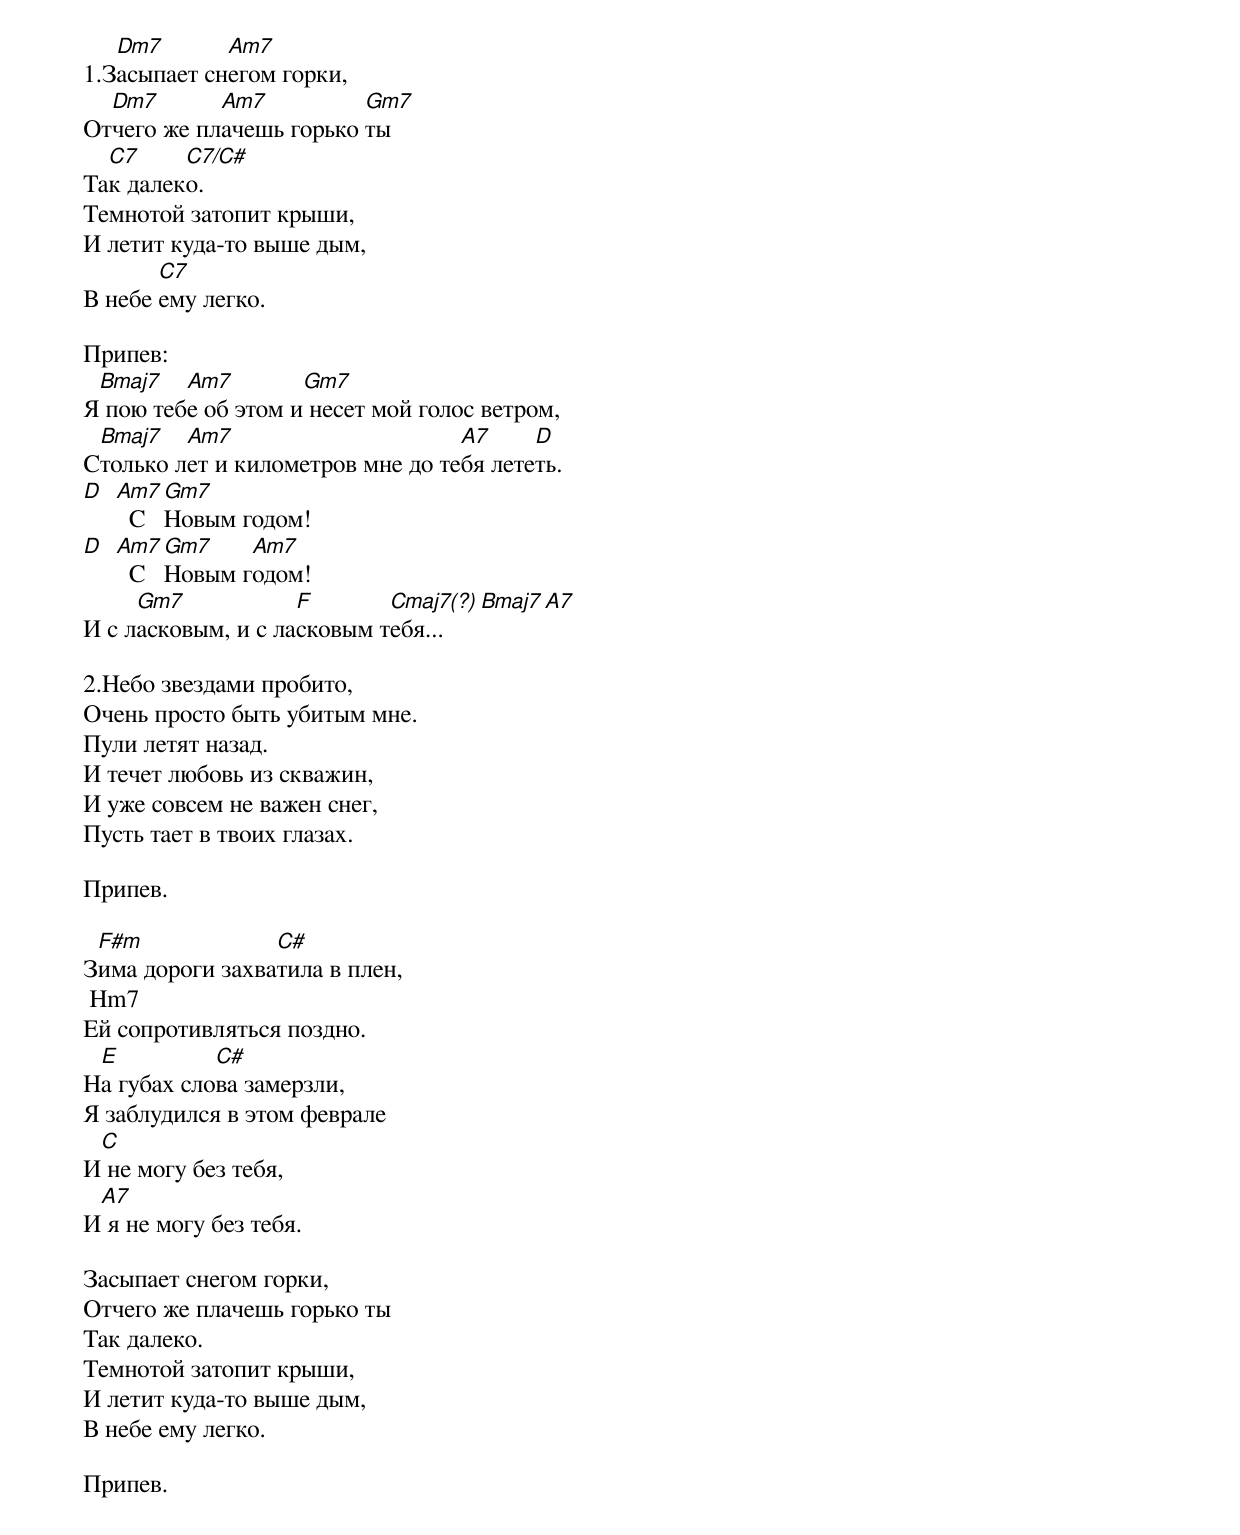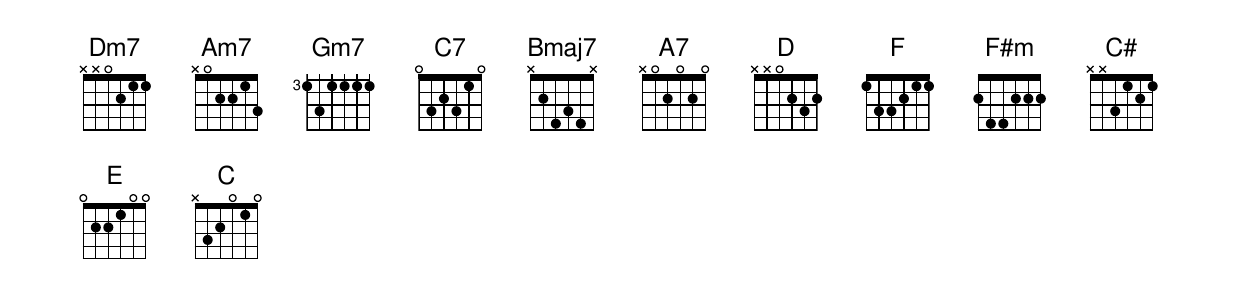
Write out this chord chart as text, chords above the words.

   Dm7       Am7
1.Засыпает снегом горки,
  Dm7       Am7          Gm7
Отчего же плачешь горько ты
  C7     C7/C#
Так далеко.
Темнотой затопит крыши,
И летит куда-то выше дым,
       C7
В небе ему легко.

Припев:
 Bmaj7   Am7        Gm7
Я пою тебе об этом и несет мой голос ветром,
 Bmaj7   Am7                      A7     D
Столько лет и километров мне до тебя лететь.
D Am7 Gm7
    С Новым годом!
D Am7 Gm7    Am7
    C Новым годом!
     Gm7            F       Cmaj7(?) Bmaj7 A7
И с ласковым, и с ласковым тебя...

2.Небо звездами пробито,
Очень просто быть убитым мне.
Пули летят назад.
И течет любовь из скважин,
И уже совсем не важен снег,
Пусть тает в твоих глазах.

Припев.

 F#m             C#
Зима дороги захватила в плен,
 Hm7
Ей сопротивляться поздно.
 E          C#
На губах слова замерзли,
Я заблудился в этом феврале
 C
И не могу без тебя,
 A7
И я не могу без тебя.

Засыпает снегом горки,
Отчего же плачешь горько ты
Так далеко.
Темнотой затопит крыши,
И летит куда-то выше дым,
В небе ему легко.

Припев.
